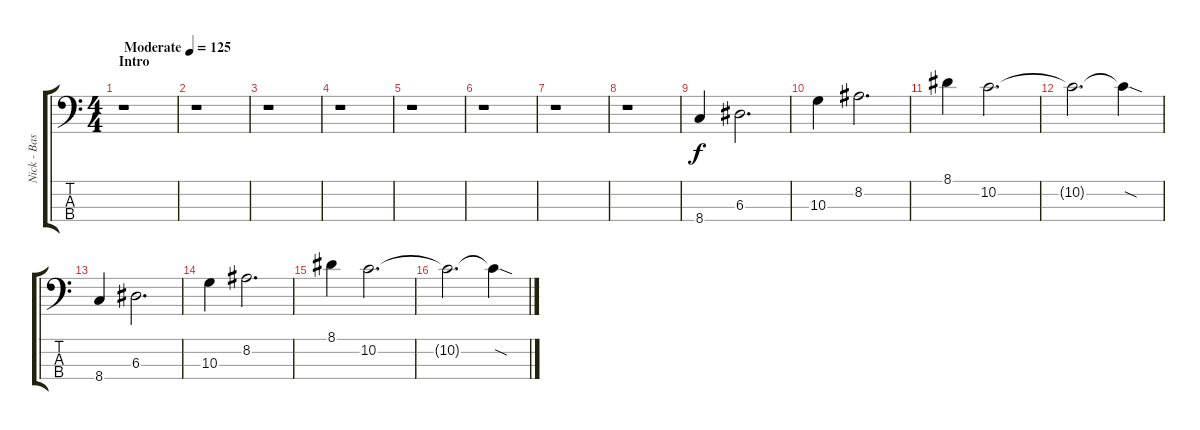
\track ("Nick - Bass" "Nick - Bas") {instrument electricbassfinger}
\staff {score tabs}
\tuning (G2 D2 A1 E1) {hide}
\ts (4 4)
\section ("" "Intro")
\tempo (125 "Moderate")
\clef f4
\ks c
r.1{dy f instrument electricbassfinger} |
r.1 |
r.1 |
r.1 |
r.1 |
r.1 |
r.1 |
r.1 |
8.4.4 6.3.2{d} |
10.3.4 8.2.2{d} |
8.1.4 10.2.2{d} |
10.2{t}.2{d} 10.2{sod t}.4 |
8.4.4 6.3.2{d} |
10.3.4 8.2.2{d} |
8.1.4 10.2.2{d} |
10.2{t}.2{d} 10.2{sod t}.4
